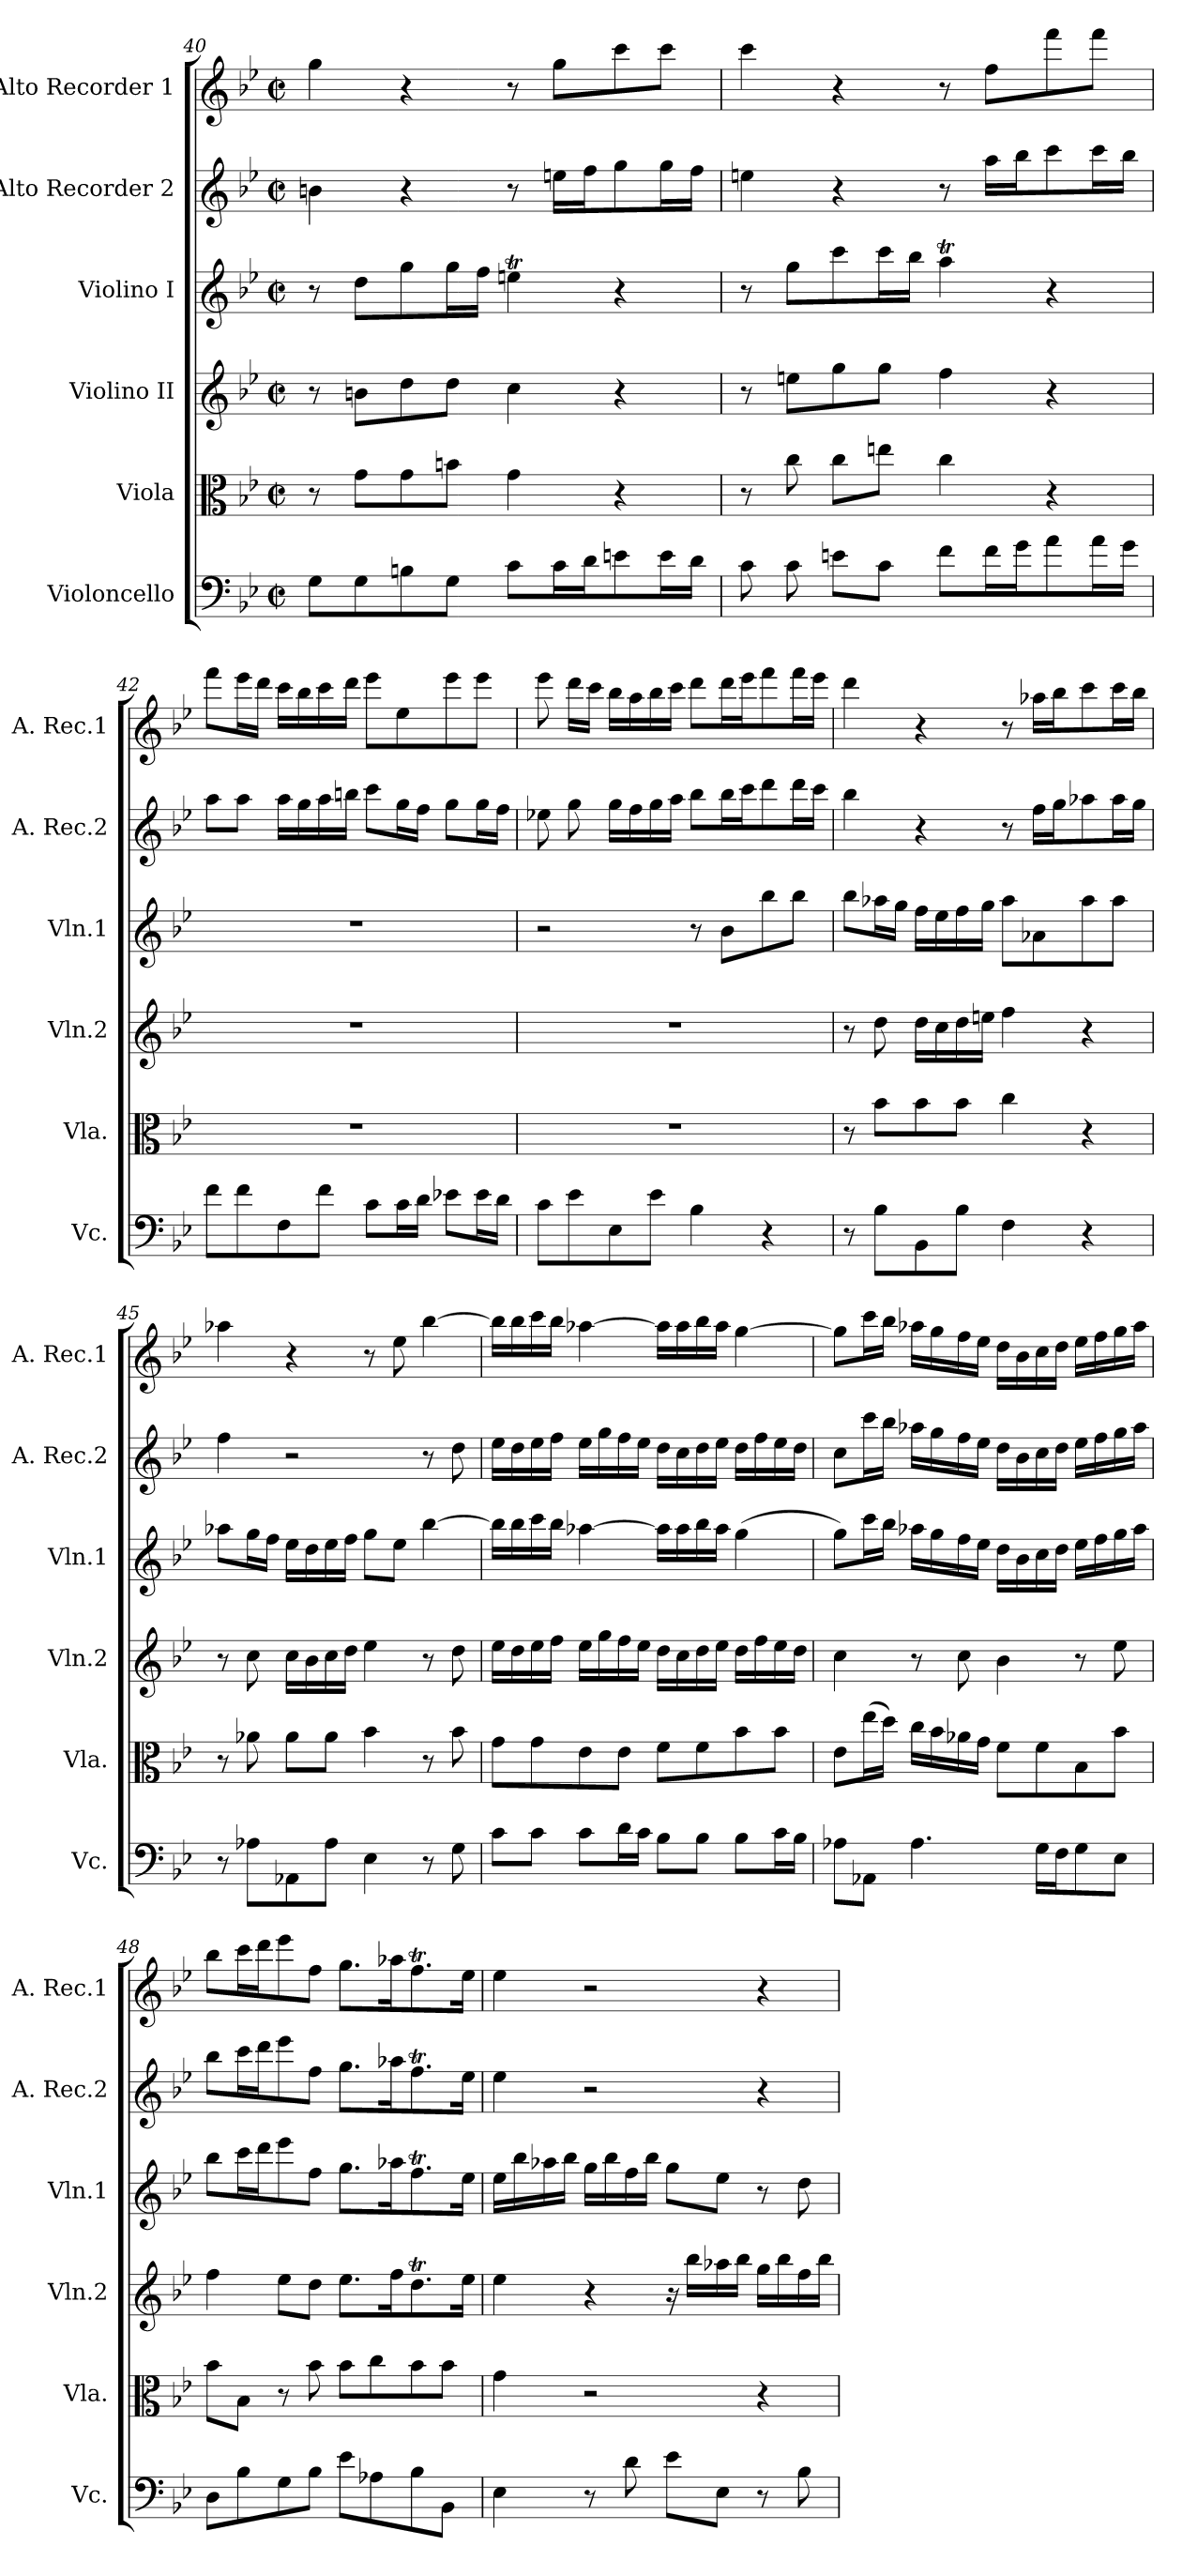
**kern	**kern	**kern	**kern	**kern	**kern
*part6	*part5	*part4	*part3	*part2	*part1
*staff6	*staff5	*staff4	*staff3	*staff2	*staff1
*I"Violoncello	*I"Viola	*I"Violino II	*I"Violino I	*I"Alto Recorder 2	*I"Alto Recorder 1
*I'Vc.	*I'Vla.	*I'Vln.2	*I'Vln.1	*I'A. Rec.2	*I'A. Rec.1
*clefF4	*clefC3	*clefG2	*clefG2	*clefG2	*clefG2
*k[b-e-]	*k[b-e-]	*k[b-e-]	*k[b-e-]	*k[b-e-]	*k[b-e-]
*M2/2	*M2/2	*M2/2	*M2/2	*M2/2	*M2/2
*met(c|)	*met(c|)	*met(c|)	*met(c|)	*met(c|)	*met(c|)
=40	=40	=40	=40	=40	=40
8G\L	8r	8r	8r	4bn\	4gg\
8G\	8g\L	8bn\L	8dd\L	.	.
8Bn\	8g\	8dd\	8gg\	4r	4r
8G\J	8bn\J	8dd\J	16gg\L	.	.
.	.	.	16ff\JJ	.	.
8c\L	4g\	4cc\	4eent\	8r	8r
16c\L	.	.	.	16een\LL	8gg\L
16d\J	.	.	.	16ff\J	.
8en\	4r	4r	4r	8gg\	8ccc\
16e\L	.	.	.	16gg\L	8ccc\J
16d\JJ	.	.	.	16ff\JJ	.
=41	=41	=41	=41	=41	=41
8c\	8r	8r	8r	4een\	4ccc\
8c\	8cc\	8een\L	8gg\L	.	.
8en\L	8cc\L	8gg\	8ccc\	4r	4r
8c\J	8een\J	8gg\J	16ccc\L	.	.
.	.	.	16bb-\JJ	.	.
8f\L	4cc\	4ff\	4aat\	8r	8r
16f\L	.	.	.	16aa\LL	8ff\L
16g\J	.	.	.	16bb-\J	.
8a\	4r	4r	4r	8ccc\	8fff\
16a\L	.	.	.	16ccc\L	8fff\J
16g\JJ	.	.	.	16bb-\JJ	.
=42	=42	=42	=42	=42	=42
8f\L	1r	1r	1r	8aa\L	8fff\L
8f\	.	.	.	8aa\J	16eee-\L
.	.	.	.	.	16ddd\JJ
8F\	.	.	.	16aa\LL	16ccc\LL
.	.	.	.	16gg\	16bb-\
8f\J	.	.	.	16aa\	16ccc\
.	.	.	.	16bbn\JJ	16ddd\JJ
8c\L	.	.	.	8ccc\L	8eee-\L
16c\L	.	.	.	16gg\L	8ee-\
16d\JJ	.	.	.	16ff\JJ	.
8e-X\L	.	.	.	8gg\L	8eee-\
16e-\L	.	.	.	16gg\L	8eee-\J
16d\JJ	.	.	.	16ff\JJ	.
=43	=43	=43	=43	=43	=43
8c\L	1r	1r	2r	8ee-X\	8eee-\
8e-\	.	.	.	8gg\	16ddd\LL
.	.	.	.	.	16ccc\JJ
8E-\	.	.	.	16gg\LL	16bb-\LL
.	.	.	.	16ff\	16aa\
8e-\J	.	.	.	16gg\	16bb-\
.	.	.	.	16aa\JJ	16ccc\JJ
4B-\	.	.	8r	8bb-\L	8ddd\L
.	.	.	8b-\L	16bb-\L	16ddd\L
.	.	.	.	16ccc\J	16eee-\J
4r	.	.	8bb-\	8ddd\	8fff\
.	.	.	8bb-\J	16ddd\L	16fff\L
.	.	.	.	16ccc\JJ	16eee-\JJ
!!LO:LB:g=z
=44	=44	=44	=44	=44	=44
8r	8r	8r	8bb-\L	4bb-\	4ddd\
8B-\L	8b-\L	8dd\	16aa-X\L	.	.
.	.	.	16gg\JJ	.	.
8BB-\	8b-\	16dd\LL	16ff\LL	4r	4r
.	.	16cc\	16ee-\	.	.
8B-\J	8b-\J	16dd\	16ff\	.	.
.	.	16een\JJ	16gg\JJ	.	.
4F\	4cc\	4ff\	8aa-\L	8r	8r
.	.	.	8a-X\	16ff\LL	16aa-X\LL
.	.	.	.	16gg\J	16bb-\J
4r	4r	4r	8aa-\	8aa-X\	8ccc\
.	.	.	8aa-\J	16aa-\L	16ccc\L
.	.	.	.	16gg\JJ	16bb-\JJ
=45	=45	=45	=45	=45	=45
8r	8r	8r	8aa-X\L	4ff\	4aa-X\
8A-X\L	8a-X\	8cc\	16gg\L	.	.
.	.	.	16ff\JJ	.	.
8AA-X\	8a-\L	16cc\LL	16ee-\LL	2r	4r
.	.	16b-\	16dd\	.	.
8A-\J	8a-\J	16cc\	16ee-\	.	.
.	.	16dd\JJ	16ff\JJ	.	.
4E-\	4b-\	4ee-\	8gg\L	.	8r
.	.	.	8ee-\J	.	8ee-\
8r	8r	8r	[4bb-\	8r	[4bb-\
8G\	8b-\	8dd\	.	8dd\	.
=46	=46	=46	=46	=46	=46
8c\L	8g\L	16ee-\LL	16bb-\LL]	16ee-\LL	16bb-\LL]
.	.	16dd\	16bb-\	16dd\	16bb-\
8c\J	8g\	16ee-\	16ccc\	16ee-\	16ccc\
.	.	16ff\JJ	16bb-\JJ	16ff\JJ	16bb-\JJ
8c\L	8e-\	16ee-\LL	[4aa-X\	16ee-\LL	[4aa-X\
.	.	16gg\	.	16gg\	.
16d\L	8e-\J	16ff\	.	16ff\	.
16c\JJ	.	16ee-\JJ	.	16ee-\JJ	.
8B-\L	8f\L	16dd\LL	16aa-\LL]	16dd\LL	16aa-\LL]
.	.	16cc\	16aa-\	16cc\	16aa-\
8B-\J	8f\	16dd\	16bb-\	16dd\	16bb-\
.	.	16ee-\JJ	16aa-\JJ	16ee-\JJ	16aa-\JJ
8B-\L	8b-\	16dd\LL	(>4gg\	16dd\LL	[4gg\
.	.	16ff\	.	16ff\	.
16c\L	8b-\J	16ee-\	.	16ee-\	.
16B-\JJ	.	16dd\JJ	.	16dd\JJ	.
=47	=47	=47	=47	=47	=47
8A-X\L	8e-\L	4cc\	8gg\L)	8cc\L	8gg\L]
8AA-X\J	(>16ee-\L	.	16ccc\L	16ccc\L	16ccc\L
.	16dd\JJ)	.	16bb-\JJ	16bb-\JJ	16bb-\JJ
4.A-\	16cc\LL	8r	16aa-X\LL	16aa-X\LL	16aa-X\LL
.	16b-\	.	16gg\	16gg\	16gg\
.	16a-X\	8cc\	16ff\	16ff\	16ff\
.	16g\JJ	.	16ee-\JJ	16ee-\JJ	16ee-\JJ
.	8f\L	4b-\	16dd\LL	16dd\LL	16dd\LL
.	.	.	16b-\	16b-\	16b-\
16G\LL	8f\	.	16cc\	16cc\	16cc\
16F\J	.	.	16dd\JJ	16dd\JJ	16dd\JJ
8G\	8B-\	8r	16ee-\LL	16ee-\LL	16ee-\LL
.	.	.	16ff\	16ff\	16ff\
8E-\J	8b-\J	8ee-\	16gg\	16gg\	16gg\
.	.	.	16aa-\JJ	16aa-\JJ	16aa-\JJ
=48	=48	=48	=48	=48	=48
8D\L	8b-\L	4ff\	8bb-\L	8bb-\L	8bb-\L
8B-\	8B-\J	.	16ccc\L	16ccc\L	16ccc\L
.	.	.	16ddd\J	16ddd\J	16ddd\J
8G\	8r	8ee-\L	8eee-\	8eee-\	8eee-\
8B-\J	8b-\	8dd\J	8ff\J	8ff\J	8ff\J
8e-\L	8b-\L	8.ee-\L	8.gg\L	8.gg\L	8.gg\L
8A-X\	8cc\	.	.	.	.
.	.	16ff\K	16aa-X\K	16aa-X\K	16aa-X\K
8B-\	8b-\	8.ddt\	8.ffT\	8.ffT\	8.ffT\
8BB-\J	8b-\J	.	.	.	.
.	.	16ee-\Jk	16ee-\Jk	16ee-\Jk	16ee-\Jk
!!LO:PB:g=z
=49	=49	=49	=49	=49	=49
4E-\	4g\	4ee-\	16ee-\LL	4ee-\	4ee-\
.	.	.	16bb-\	.	.
.	.	.	16aa-X\	.	.
.	.	.	16bb-\JJ	.	.
8r	2r	4r	16gg\LL	2r	2r
.	.	.	16bb-\	.	.
8d\	.	.	16ff\	.	.
.	.	.	16bb-\JJ	.	.
8e-\L	.	16r	8gg\L	.	.
.	.	16bb-\LL	.	.	.
8E-\J	.	16aa-X\	8ee-\J	.	.
.	.	16bb-\JJ	.	.	.
8r	4r	16gg\LL	8r	4r	4r
.	.	16bb-\	.	.	.
8B-\	.	16ff\	8dd\	.	.
.	.	16bb-\JJ	.	.	.
=	=	=	=	=	=
*-	*-	*-	*-	*-	*-
